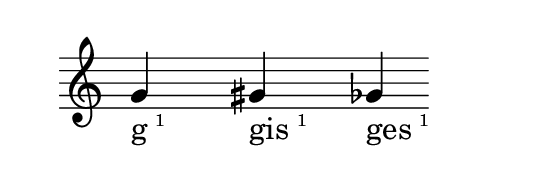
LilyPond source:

%Created by Ivanildo Kowsoleea
%Creation date: Sun Oct 20 21:19:27 CEST 2013
%\version "2.11.34"
\header {
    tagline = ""
}

\include "deutsch.ly"
#(set-global-staff-size 24)


global = {
      \key c \major
      \time 4/4
      %\clef "treble_8"
      %check tempo
  	%\override Score.MetronomeMark #'stencil = ##f
	%\tempo 4 = 100 
}

structure = {
  %Check structure and repeats of the piece here
  
}

%
% ---- music starts here ---
%

upper = \relative c'{
  
    %Insert upper voice notes
    g'4_\markup{\larger g \super \smaller 1}\once \override Voice.TextScript #'extra-offset = #'(0.0 . -0.5 )
    s
    gis_\markup{\larger gis \super \smaller 1} \once \override Voice.TextScript #'extra-offset = #'(0.0 . -0.8 )
    s
    ges_\markup{\larger ges \super \smaller 1} \once \override Voice.TextScript #'extra-offset = #'(0.0 . -1.3 )
    
}

mylyrics = \lyricmode {
    c d e f g a h
}

\score {
    \new Staff  \with {
        %\remove Clef_engraver
        \remove Time_signature_engraver
        \remove Bar_engraver
    }{<< 
        %\override Staff.StaffSymbol #'line-count = #1
        %\override Staff.TimeSignature #'style = #'numbered
        %\override Staff.BarLine #'bar-extent = #'(-2 . 2)
        \global 
        %\structure
        \new Voice = "upperVoice"  { \upper }
        %\new Lyrics \lyricsto "upperVoice" { \mylyrics }
    >>}
	\layout {
		indent = 0
	}
}

\paper {
    paper-width = 92\mm
    paper-height = 42\mm
    %line-width = 7\cm
    %between-system-padding = 5\mm
    %ragged-bottom = ##t
    page-top-space = 0
    %annotate-spacing = ##t
}

